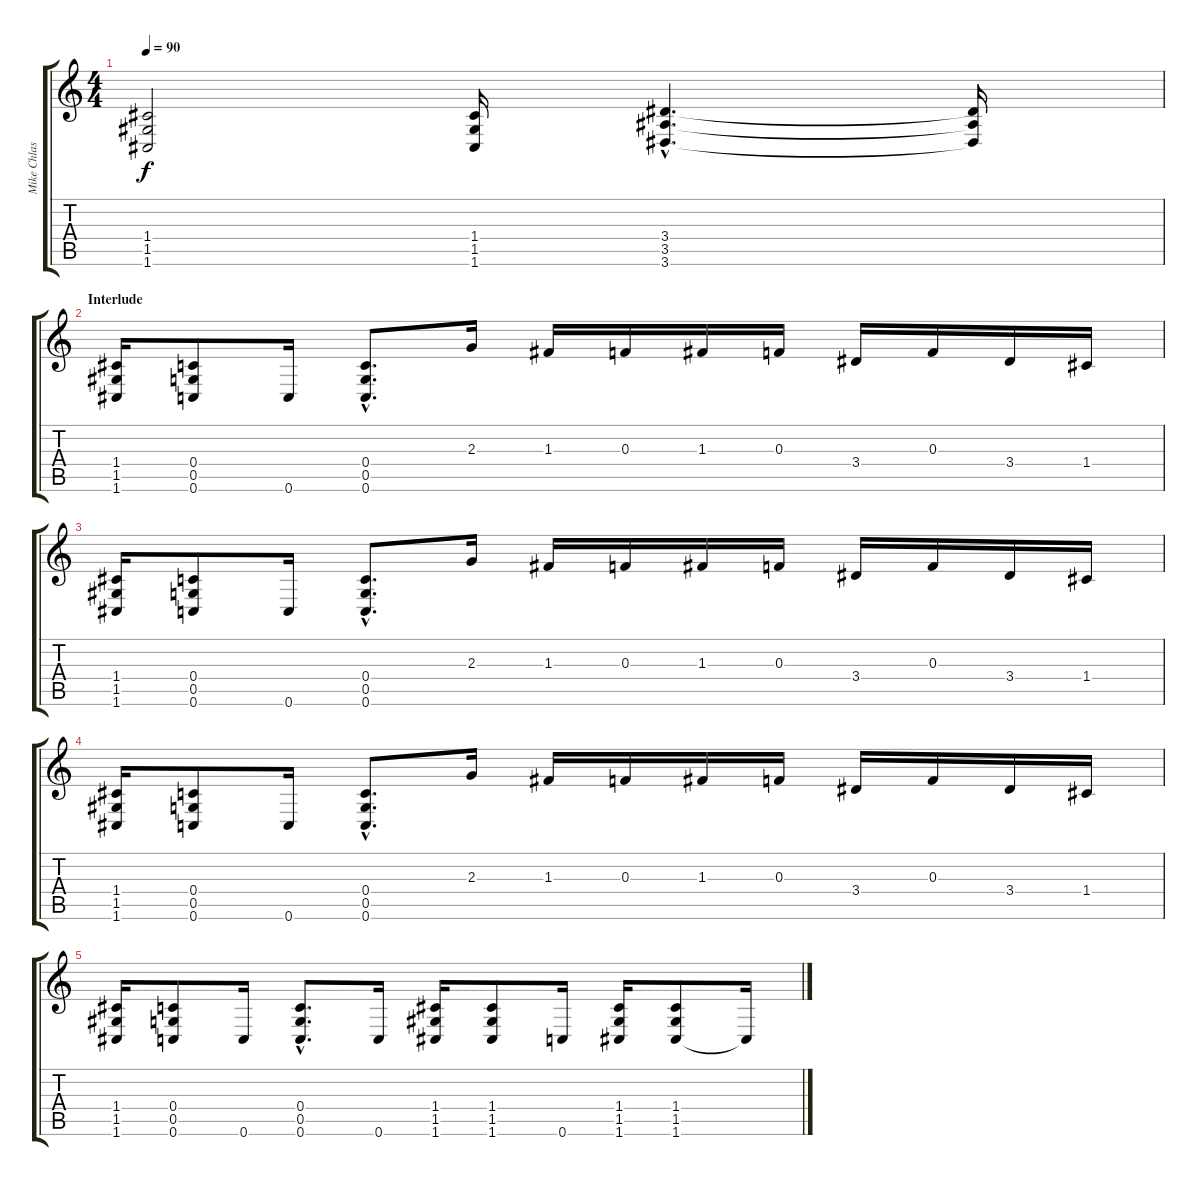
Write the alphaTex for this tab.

\track ("Mike Chlasciak" "Mike Chlas") {instrument distortionguitar}
\staff {score tabs}
\tuning (D4 A3 F3 C3 G2 C2) {hide}
\ts (4 4)
\tempo 90
\clef g2
\ks c
(1.4 1.5 1.6).2{dy f} (1.4 1.5 1.6).16 (3.4{hac} 3.5{hac} 3.6{hac}).4{d} (3.4{t} 3.5{t} 3.6{t}).16 |
\section ("" "Interlude")
(1.4 1.5 1.6).16 (0.4 0.5 0.6).8 0.6.16 (0.4{hac} 0.5{hac} 0.6{hac}).8{d} 2.3.16 1.3.16 0.3.16 1.3.16 0.3.16 3.4.16 0.3.16 3.4.16 1.4.16 |
(1.4 1.5 1.6).16 (0.4 0.5 0.6).8 0.6.16 (0.4{hac} 0.5{hac} 0.6{hac}).8{d} 2.3.16 1.3.16 0.3.16 1.3.16 0.3.16 3.4.16 0.3.16 3.4.16 1.4.16 |
(1.4 1.5 1.6).16 (0.4 0.5 0.6).8 0.6.16 (0.4{hac} 0.5{hac} 0.6{hac}).8{d} 2.3.16 1.3.16 0.3.16 1.3.16 0.3.16 3.4.16 0.3.16 3.4.16 1.4.16 |
(1.4 1.5 1.6).16 (0.4 0.5 0.6).8 0.6.16 (0.4{hac} 0.5{hac} 0.6{hac}).8{d} 0.6.16 (1.4 1.5 1.6).16 (1.4 1.5 1.6).8 0.6.16 (1.4 1.5 1.6).16 (1.4 1.5 1.6).8 1.6{t}.16
